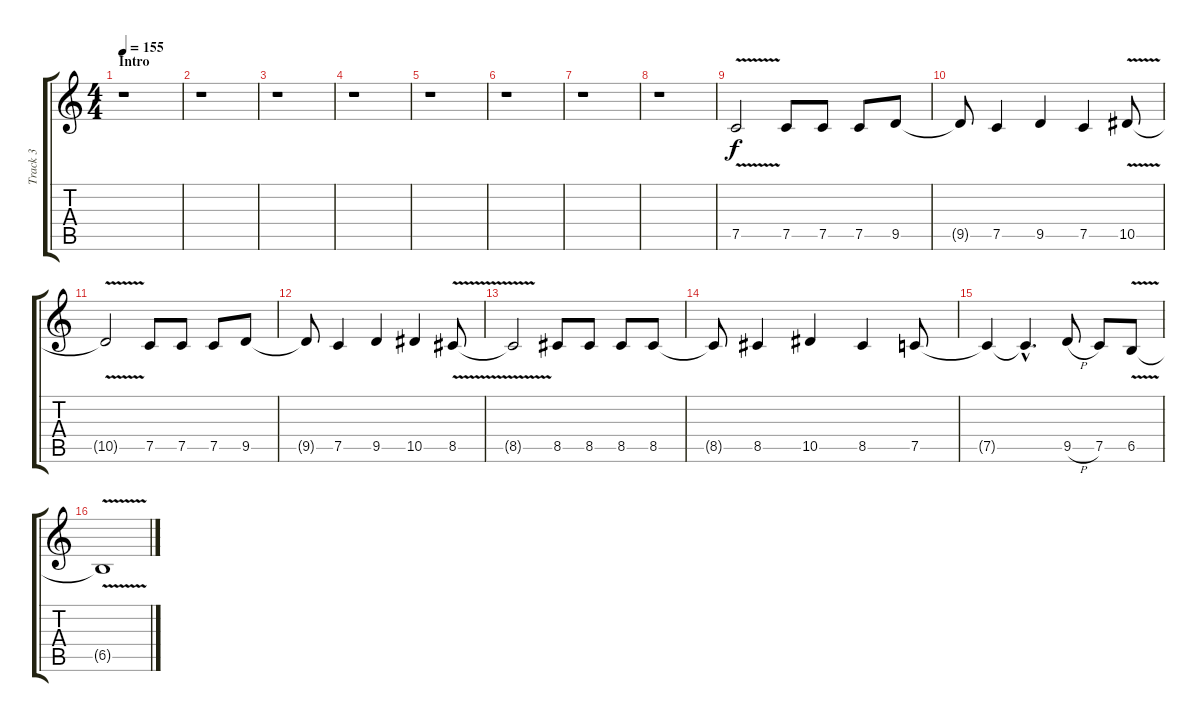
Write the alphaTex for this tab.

\track ("Track 3" "Track 3") {instrument overdrivenguitar}
\staff {score tabs}
\tuning (C4 G3 Eb3 Bb2 F2 C2) {hide}
\ts (4 4)
\section ("" "Intro")
\tempo 155
\clef g2
\ks c
r.1{dy f instrument overdrivenguitar} |
r.1 |
r.1 |
r.1 |
r.1 |
r.1 |
r.1 |
r.1 |
7.5{v}.2 7.5.8 7.5.8 7.5.8 9.5.8 |
9.5{t}.8 7.5.4 9.5.4 7.5.4 10.5{v}.8 |
10.5{t}.2 7.5.8 7.5.8 7.5.8 9.5.8 |
9.5{t}.8 7.5.4 9.5.4 10.5.4 8.5{v}.8 |
8.5{t}.2 8.5.8 8.5.8 8.5.8 8.5.8 |
8.5{t}.8 8.5.4 10.5.4 8.5.4 7.5.8 |
7.5{t}.4 7.5{hac t}.4{d} 9.5{h}.8 7.5.8 6.5{v}.8 |
6.5{t}.1
